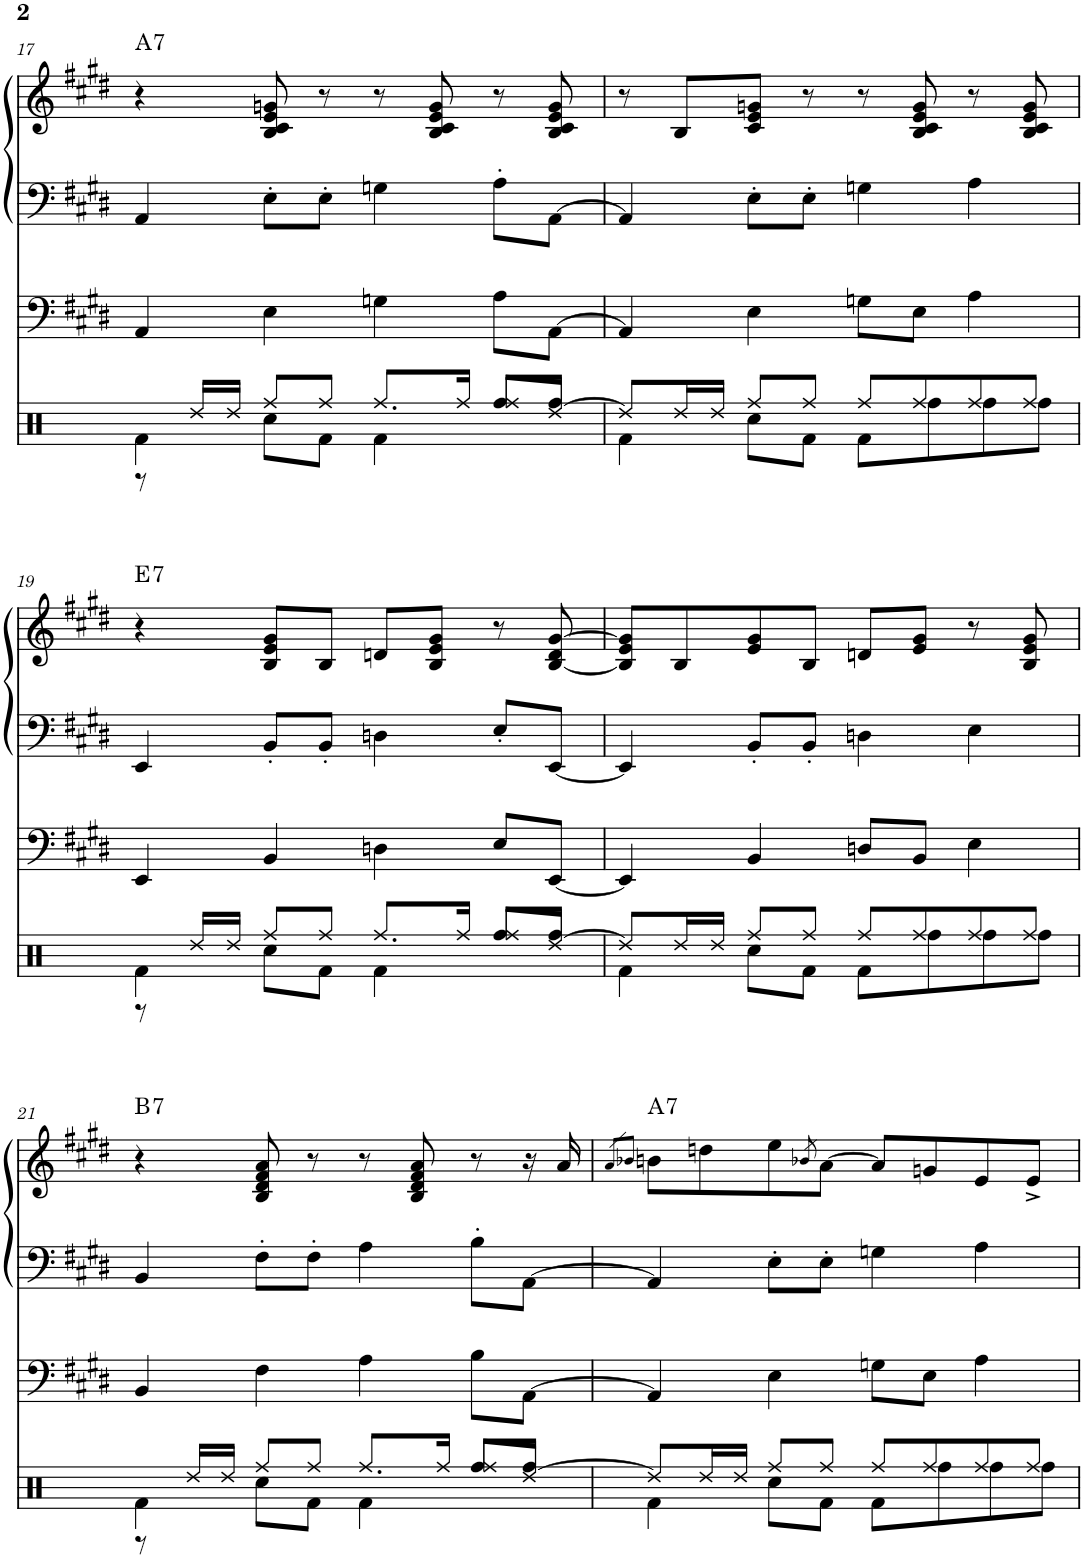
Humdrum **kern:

**kern	**kern	**kern	**harte
*part2	*part1	*part1	*part1
*staff3	*staff2	*staff1	*
*I"Acoustic Bass	*I"Electric Piano	*	*
*I'Ac b	*I'E.Pno	*	*
!!LO:PB:g=z
*clefF4	*clefF4	*clefG2	*
*Trd7c12	*	*	*
*k[f#c#g#d#]	*k[f#c#g#d#]	*k[f#c#g#d#]	*
*M4/4	*M4/4	*M4/4	*
=17	=17	=17	=17
!	!	!	!LO:H:kt=7
4AA/	4AA/	4r	A:7
4E\	8E'\L	8B/ 8c#/ 8e/ 8gn/	.
.	8E'\J	8r	.
4Gn\	4Gn\	8r	.
.	.	8B/ 8c#/ 8e/ 8g/	.
8A\L	8A'\L	8r	.
[8AA\J	[8AA\J	8B/ 8c#/ 8e/ 8g/	.
=18	=18	=18	=18
4AA/]	4AA/]	8r	.
.	.	8B/L	.
4E\	8E'\L	8c#/ 8e/ 8gn/J	.
.	8E'\J	8r	.
8Gn\L	4Gn\	8r	.
8E\J	.	8B/ 8c#/ 8e/ 8g/	.
4A\	4A\	8r	.
.	.	8B/ 8c#/ 8e/ 8g/	.
!!LO:LB:g=z
=19	=19	=19	=19
!	!	!	!LO:H:kt=7
4EE/	4EE/	4r	E:7
4BB/	8BB'/L	8B/ 8e/ 8g#/L	.
.	8BB'/J	8B/J	.
4Dn\	4Dn\	8dn/L	.
.	.	8B/ 8e/ 8g#/J	.
8E/L	8E'/L	8r	.
[8EE/J	[8EE/J	[8B/ 8d/ [8g#/	.
=20	=20	=20	=20
4EE/]	4EE/]	8B/] 8e/ 8g#/]L	.
.	.	8B/	.
4BB/	8BB'/L	8e/ 8g#/	.
.	8BB'/J	8B/J	.
8Dn/L	4Dn\	8dn/L	.
8BB/J	.	8e/ 8g#/J	.
4E\	4E\	8r	.
.	.	8B/ 8e/ 8g#/	.
!!LO:LB:g=z
=21	=21	=21	=21
!	!	!	!LO:H:kt=7
4BB/	4BB/	4r	B:7
4F#\	8F#'\L	8B/ 8d#/ 8f#/ 8a/	.
.	8F#'\J	8r	.
4A\	4A\	8r	.
.	.	8B/ 8d#/ 8f#/ 8a/	.
8B\L	8B'\L	8r	.
[8AA\J	[8AA\J	16r	.
.	.	16a/	.
=22	=22	=22	=22
.	.	8qa/L	.
.	.	8qb-X/J	.
!	!	!	!LO:H:kt=7
4AA/]	4AA/]	8bn\L	A:7
.	.	8ddn\	.
4E\	8E'\L	8ee\	.
.	.	8qb-X/	.
.	8E'\J	[8a\J	.
8Gn\L	4Gn\	8a/L]	.
8E\J	.	8gn/	.
4A\	4A\	8e/	.
.	.	8e^/J	.
=	=	=	=
*-	*-	*-	*-
